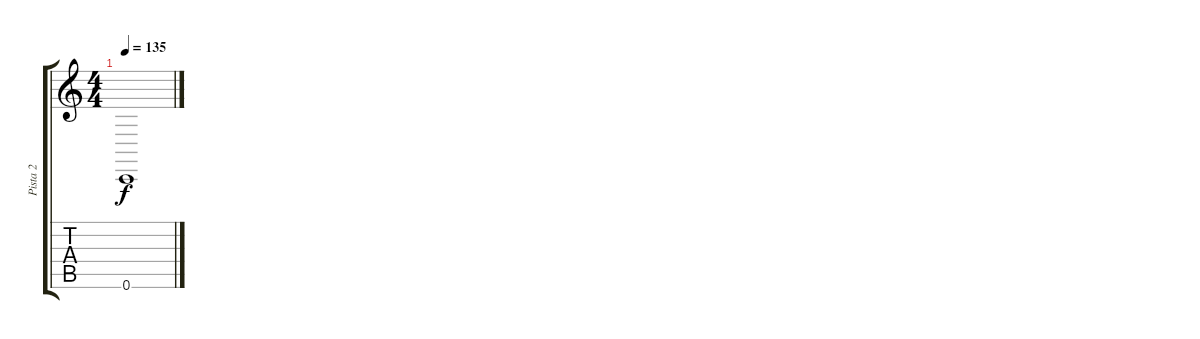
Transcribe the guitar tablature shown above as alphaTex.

\track ("Pista 2" "Pista 2") {instrument stringensemble2}
\staff {score tabs}
\tuning (D4 A3 F3 C3 G2 C2) {hide}
\ts (4 4)
\tempo 135
\clef g2
\ks c
0.6.1{dy f instrument gunshot}
